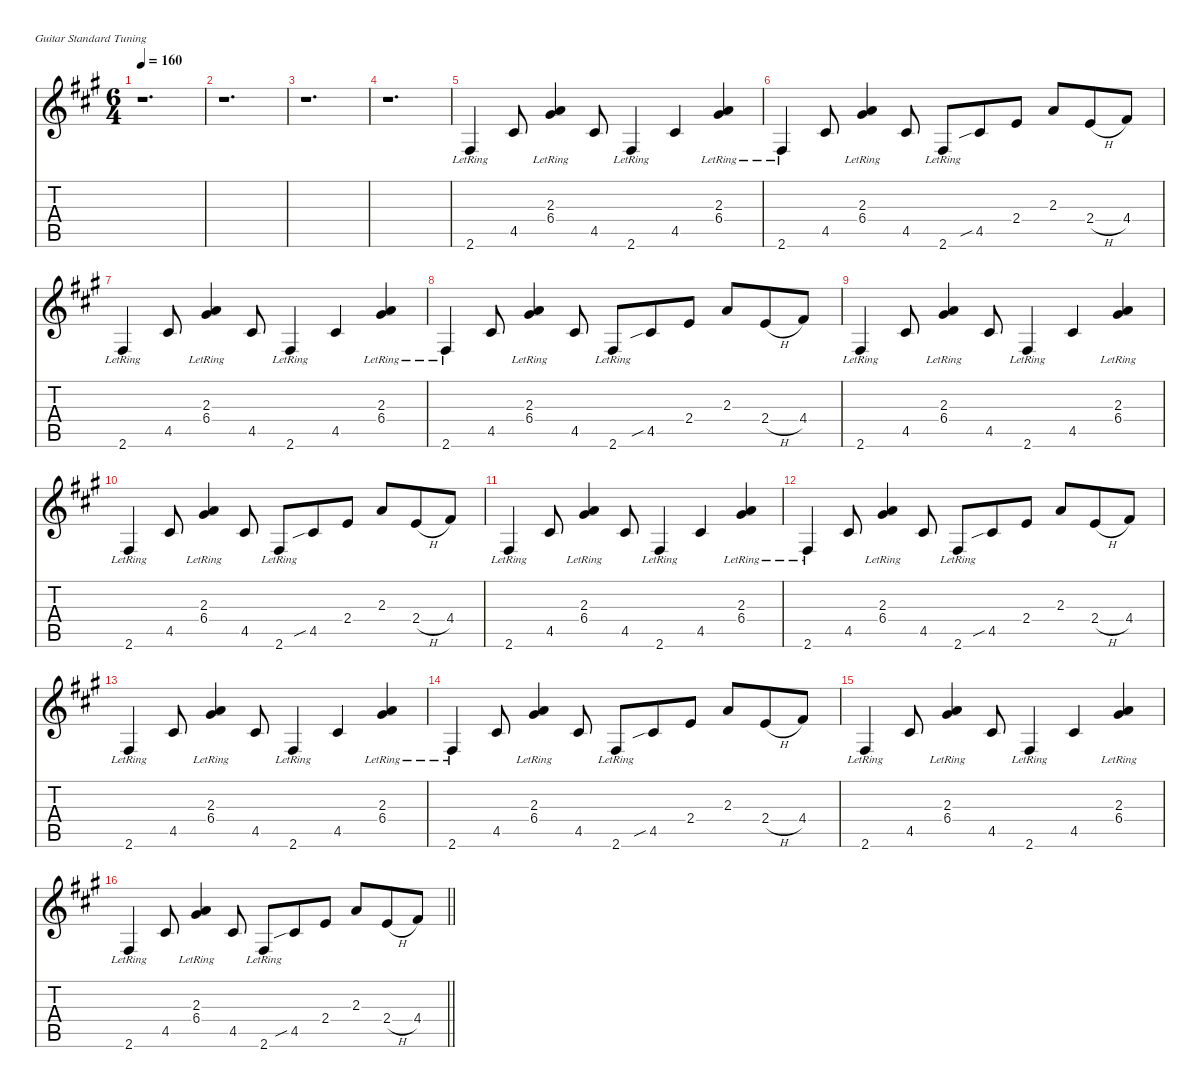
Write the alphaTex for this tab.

\defaultSystemsLayout 4
\hideDynamics
\bracketExtendMode nobrackets
\singleTrackTrackNamePolicy hidden
\multiTrackTrackNamePolicy hidden
\firstSystemTrackNameMode fullname
\firstSystemTrackNameOrientation horizontal
\otherSystemsTrackNameOrientation horizontal
\track ("Acoustic guitar" "s.guit.") {defaultSystemsLayout 4 instrument acousticguitarsteel}
\staff {score tabs}
\tuning (E4 B3 G3 D3 A2 E2)
\ts (6 4)
\beaming (8 3 3 3 3)
\tempo 160
\clef g2
\ks f#minor
r.1{d dy f instrument acousticguitarsteel beam Down} |
r.1{d beam Down} |
r.1{d beam Down} |
r.1{d beam Down} |
2.6{lr acc #}.4{beam Up} 4.5{acc #}.8{beam Up} (2.3{lr acc forcenatural} 6.4{lr acc #}).4{beam Up} 4.5{acc #}.8{beam Up} 2.6{lr acc #}.4{beam Up} 4.5{acc #}.4{beam Up} (2.3{lr acc forcenatural} 6.4{lr acc #}).4{beam Up} |
2.6{lr acc #}.4{beam Up} 4.5{acc #}.8{beam Up} (2.3{lr acc forcenatural} 6.4{lr acc #}).4{beam Up} 4.5{acc #}.8{beam Up} 2.6{lr acc #}.8{beam Up} 4.5{sib acc #}.8{beam Up} 2.4{acc forcenatural}.8{beam Up} 2.3{acc forcenatural}.8{beam Up} 2.4{h acc forcenatural}.8{beam Up} 4.4{acc #}.8{beam Up} |
2.6{lr acc #}.4{beam Up} 4.5{acc #}.8{beam Up} (2.3{lr acc forcenatural} 6.4{lr acc #}).4{beam Up} 4.5{acc #}.8{beam Up} 2.6{lr acc #}.4{beam Up} 4.5{acc #}.4{beam Up} (2.3{lr acc forcenatural} 6.4{lr acc #}).4{beam Up} |
2.6{lr acc #}.4{beam Up} 4.5{acc #}.8{beam Up} (2.3{lr acc forcenatural} 6.4{lr acc #}).4{beam Up} 4.5{acc #}.8{beam Up} 2.6{lr acc #}.8{beam Up} 4.5{sib acc #}.8{beam Up} 2.4{acc forcenatural}.8{beam Up} 2.3{acc forcenatural}.8{beam Up} 2.4{h acc forcenatural}.8{beam Up} 4.4{acc #}.8{beam Up} |
2.6{lr acc #}.4{beam Up} 4.5{acc #}.8{beam Up} (2.3{lr acc forcenatural} 6.4{lr acc #}).4{beam Up} 4.5{acc #}.8{beam Up} 2.6{lr acc #}.4{beam Up} 4.5{acc #}.4{beam Up} (2.3{lr acc forcenatural} 6.4{lr acc #}).4{beam Up} |
2.6{lr acc #}.4{beam Up} 4.5{acc #}.8{beam Up} (2.3{lr acc forcenatural} 6.4{lr acc #}).4{beam Up} 4.5{acc #}.8{beam Up} 2.6{lr acc #}.8{beam Up} 4.5{sib acc #}.8{beam Up} 2.4{acc forcenatural}.8{beam Up} 2.3{acc forcenatural}.8{beam Up} 2.4{h acc forcenatural}.8{beam Up} 4.4{acc #}.8{beam Up} |
2.6{lr acc #}.4{beam Up} 4.5{acc #}.8{beam Up} (2.3{lr acc forcenatural} 6.4{lr acc #}).4{beam Up} 4.5{acc #}.8{beam Up} 2.6{lr acc #}.4{beam Up} 4.5{acc #}.4{beam Up} (2.3{lr acc forcenatural} 6.4{lr acc #}).4{beam Up} |
2.6{lr acc #}.4{beam Up} 4.5{acc #}.8{beam Up} (2.3{lr acc forcenatural} 6.4{lr acc #}).4{beam Up} 4.5{acc #}.8{beam Up} 2.6{lr acc #}.8{beam Up} 4.5{sib acc #}.8{beam Up} 2.4{acc forcenatural}.8{beam Up} 2.3{acc forcenatural}.8{beam Up} 2.4{h acc forcenatural}.8{beam Up} 4.4{acc #}.8{beam Up} |
2.6{lr acc #}.4{beam Up} 4.5{acc #}.8{beam Up} (2.3{lr acc forcenatural} 6.4{lr acc #}).4{beam Up} 4.5{acc #}.8{beam Up} 2.6{lr acc #}.4{beam Up} 4.5{acc #}.4{beam Up} (2.3{lr acc forcenatural} 6.4{lr acc #}).4{beam Up} |
2.6{lr acc #}.4{beam Up} 4.5{acc #}.8{beam Up} (2.3{lr acc forcenatural} 6.4{lr acc #}).4{beam Up} 4.5{acc #}.8{beam Up} 2.6{lr acc #}.8{beam Up} 4.5{sib acc #}.8{beam Up} 2.4{acc forcenatural}.8{beam Up} 2.3{acc forcenatural}.8{beam Up} 2.4{h acc forcenatural}.8{beam Up} 4.4{acc #}.8{beam Up} |
2.6{lr acc #}.4{beam Up} 4.5{acc #}.8{beam Up} (2.3{lr acc forcenatural} 6.4{lr acc #}).4{beam Up} 4.5{acc #}.8{beam Up} 2.6{lr acc #}.4{beam Up} 4.5{acc #}.4{beam Up} (2.3{lr acc forcenatural} 6.4{lr acc #}).4{beam Up} |
\barLineRight lightlight
2.6{lr acc #}.4{beam Up} 4.5{acc #}.8{beam Up} (2.3{lr acc forcenatural} 6.4{lr acc #}).4{beam Up} 4.5{acc #}.8{beam Up} 2.6{lr acc #}.8{beam Up} 4.5{sib acc #}.8{beam Up} 2.4{acc forcenatural}.8{beam Up} 2.3{acc forcenatural}.8{beam Up} 2.4{h acc forcenatural}.8{beam Up} 4.4{acc #}.8{beam Up}
